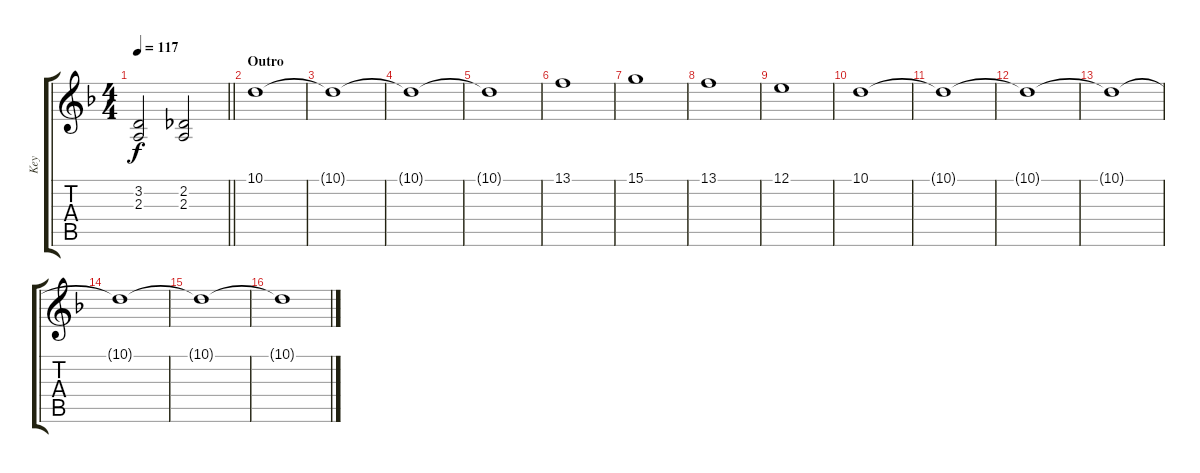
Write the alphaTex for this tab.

\track ("Key" "Key") {instrument stringensemble1}
\staff {score tabs}
\tuning (E4 B3 G3 D3 A2 E2) {hide}
\ts (4 4)
\tempo 117
\clef g2
\barLineRight lightlight
\ks f
(3.2 2.3).2{dy f} (2.2 2.3).2 |
\section ("" "Outro")
10.1.1 |
10.1{t}.1 |
10.1{t}.1 |
10.1{t}.1 |
13.1.1 |
15.1.1 |
13.1.1 |
12.1.1 |
10.1.1 |
10.1{t}.1 |
10.1{t}.1 |
10.1{t}.1 |
10.1{t}.1 |
10.1{t}.1 |
10.1{t}.1
